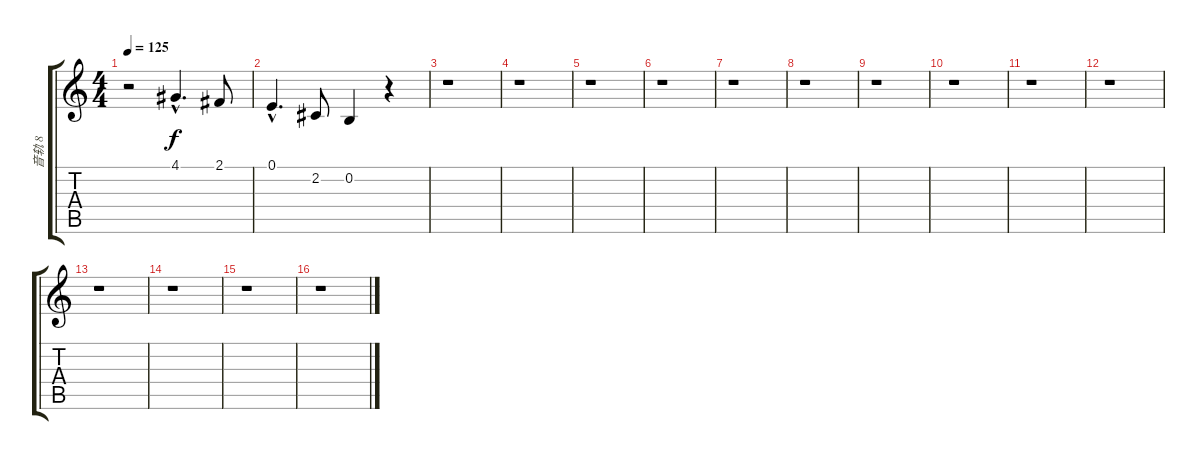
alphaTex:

\track ("音轨 8" "音轨 8") {instrument synthvoice}
\staff {score tabs}
\tuning (E4 B3 G3 D3 A2 E2) {hide}
\ts (4 4)
\tempo 125
\clef g2
\ks c
r.2{dy f} 4.1{hac}.4{d} 2.1.8 |
0.1{hac}.4{d} 2.2.8 0.2.4 r.4 |
r.1 |
r.1 |
r.1 |
r.1 |
r.1 |
r.1 |
r.1 |
r.1 |
r.1 |
r.1 |
r.1 |
r.1 |
r.1 |
r.1
